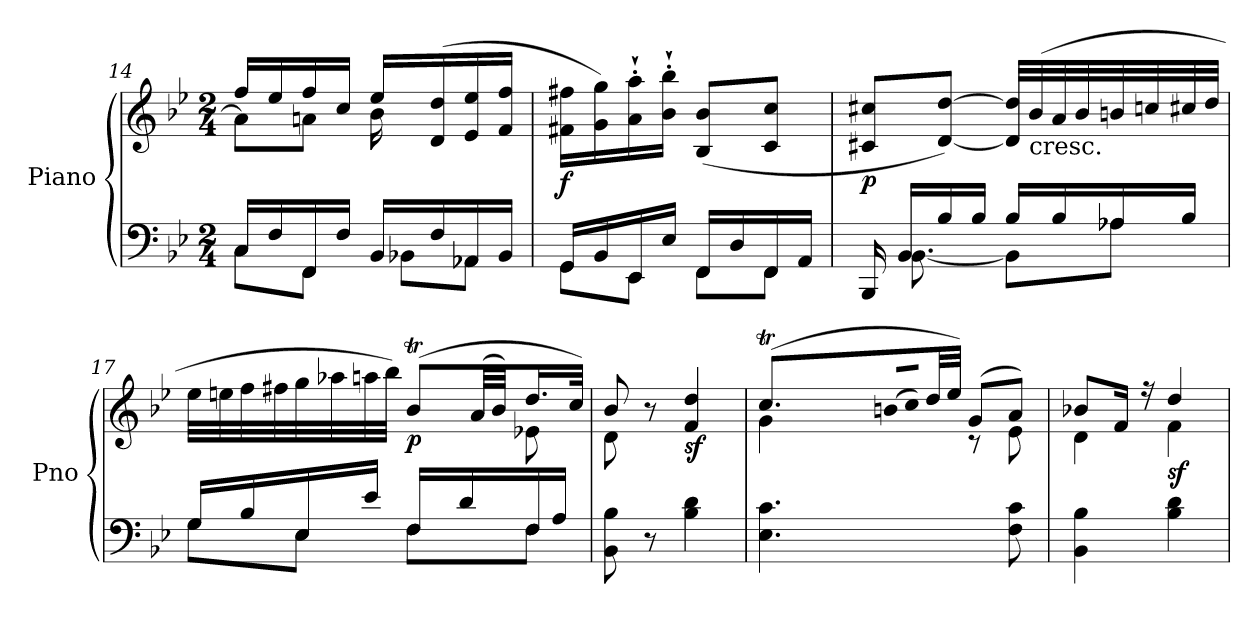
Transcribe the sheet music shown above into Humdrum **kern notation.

**kern	**kern	**dynam
*part1	*part1	*part1
*staff2	*staff1	*staff1/2
*I"Piano	*	*
*I'Pno	*	*
*clefF4	*clefG2	*
*k[b-e-]	*k[b-e-]	*
*B-:	*B-:	*
*M2/4	*M2/4	*
=14	=14	=14
*^	*^	*
16C/LL	8C\L	16ff/LL	8a-\L]	.
16F/	.	16ee-/	.	.
16FF/	8FF\J	16ff/	8an\J	.
16F/JJ	.	16cc/JJ	.	.
16BB-/LL	8BB-X\L	16ee-/LL	16b-\	.
16F/	.	(16d/ 16dd/	8.ryy	.
16AA-/	8AA-X\J	16e-/ 16ee-/	.	.
16BB-/JJ	.	16f/ 16ff/JJ	.	.
*	*	*v	*v	*
!!LO:LB:g=z
=15	=15	=15	=15
!	!	!	!LO:DY:b
16GG/LL	8GG\L	16f#X\ 16ff#X\LL	f
16BB-/	.	16g\ 16gg\)	.
16EE-/	8EE-\J	16a\`' 16aa\`'	.
16E-/JJ	.	16b-\`' 16bb-\`'JJ	.
16FF/LL	8FF\L	(8B-/ 8b-/L	.
16D/	.	.	.
16FF/	8FF\J	8c/ 8cc/J	.
16AA/JJ	.	.	.
=16	=16	=16	=16
!	!	!	!LO:DY:b
16BBB-/	16ryy	8c#X/ 8cc#X/L	p
16BB-/LL	[8.BB-\	.	.
16B-/	.	[8d/ [8dd/J)	.
16B-/JJ	.	.	.
16B-/LL	8BB-\L]	32d/] 32dd/]LLL	.
!	!	!LO:TX:b:t=cresc.	!
.	.	(32b-/	.
16B-/	.	32a/	.
.	.	32b-/	.
16A-/	8A-X\J	32bn/	.
.	.	32ccn/	.
16B-/JJ	.	32cc#X/	.
.	.	32dd/JJJ	.
=17	=17	=17	=17
*	*	*^	*
*	*	*	*^	*
16G/LL	8G\L	32ee-\LLL	4.ryy	40%11ryy	.
.	.	32een\	.	.	.
16B-/	.	32ff\	.	.	.
.	.	32ff#X\	.	.	.
16E-/	8E-\J	32gg\	.	.	.
.	.	32aa-X\	.	.	.
16e-/JJ	.	32aan\	.	.	.
.	.	32bb-\JJJ)	.	.	.
!	!	!	!	!	!LO:DY:b
16F/LL	8F\L	(8b-T/L	.	.	p
*	*	*	*	*Xtuplet	*
.	.	.	.	40ccyy	.
.	.	.	.	40b-yy	.
16d/	.	.	.	.	.
.	.	.	.	(40a/LL	.
.	.	.	.	40b-/JJ)	.
16F/	8F\J	16.dd/L	8e-X\	8ryy	.
16A/JJ	.	.	.	.	.
.	.	32cc/JJk)	.	.	.
*v	*v	*	*	*	*
*	*	*v	*v	*
=18	=18	=18	=18
8BB-\ 8B-\	8b-/	8d\	.
8r	8r	4.ryy	.
!	!	!	!LO:DY:b
4B-\ 4d\	4f/ 4dd/	.	sf
!!LO:LB:g=z
=19	=19	=19	=19
*	*	*^	*
4.E-\ 4.c\	(8.ccT/L	4g\	640%17ryy	.
!	!	!	!LO:N:vis=16	!
.	.	.	640%17ddyy	.
!	!	!	!LO:N:vis=16	!
.	.	.	640%17ccyy	.
!	!	!	!LO:N:vis=16	!
.	.	.	640%17ddyy	.
!	!	!	!LO:N:vis=16	!
.	.	.	640%17ccyy	.
!	!	!	!LO:N:vis=16	!
.	.	.	(640%17bn/LL	.
!	!	!	!LO:N:vis=16	!
.	.	.	640%17cc/JJ)	.
.	.	.	640%201ryy	.
.	32dd/LL	.	.	.
.	32ee-/JJJ)	.	.	.
.	(8g/L	8rc	.	.
8F\ 8c\	8a/J)	8e-\	.	.
*	*	*v	*v	*
=20	=20	=20	=20
4BB-\ 4B-\	8b-X/L	4d\	.
.	16f/Jk	.	.
.	16r	.	.
!	!	!	!LO:DY:b
4B-\ 4d\	4dd/	4f\	sf
*	*v	*v	*
=	=	=
*-	*-	*-
